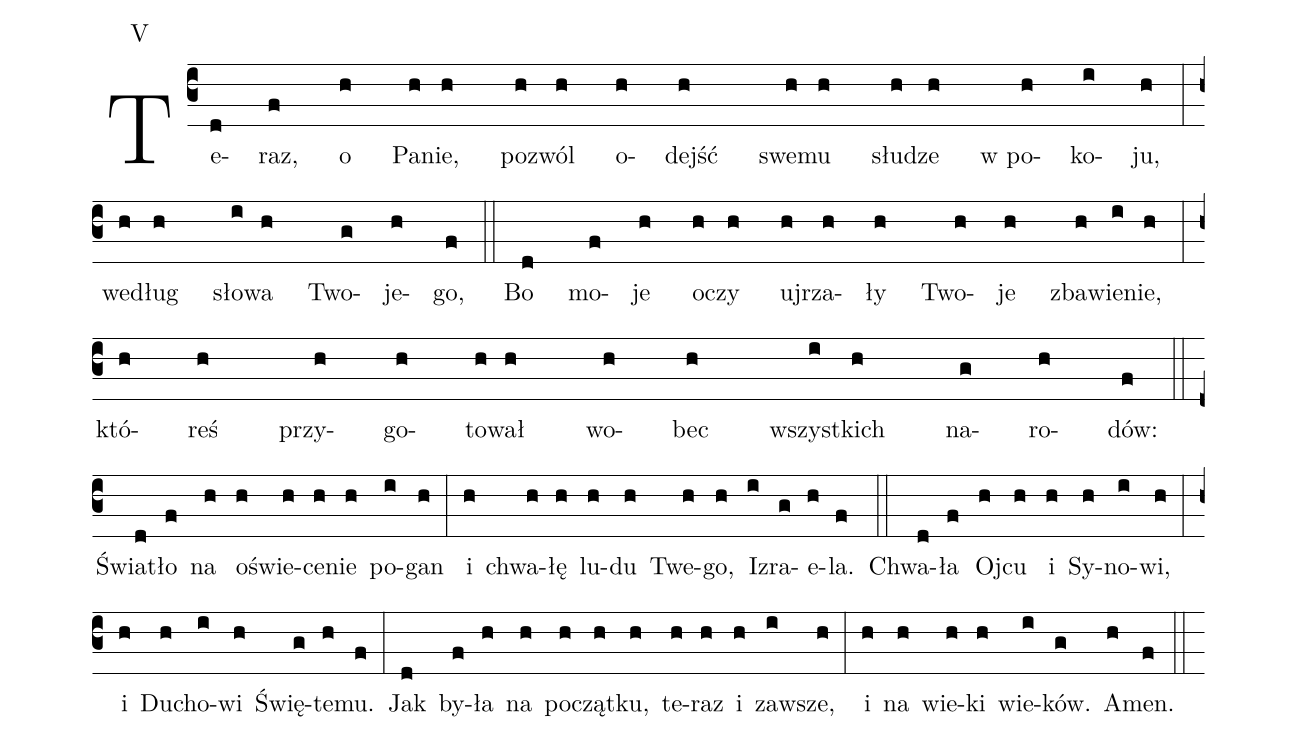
annotation: V;
%%
(c3)Te(d)raz,(f) o(h) Pa(h)nie,(h) po(h)zwól(h) o(h)dejść(h) swe(h)mu(h) słu(h)dze(h) w po(h)ko(i)ju,(h) (:) (z)
we(h)dług(h) sło(i)wa(h) Two(g)je(h)go,(f) (::)

Bo(d) mo(f)je(h) o(h)czy(h) uj(h)rza(h)ły(h) Two(h)je(h) zba(h)wie(i)nie,(h) (:) (z)
któ(h)reś(h) przy(h)go(h)to(h)wał(h) wo(h)bec(h) wszyst(i)kich(h) na(g)ro(h)dów:(f) (::) (z)

Świa(d)tło(f) na(h) o(h)świe(h)ce(h)nie(h) po(i)gan(h) (:)
i(h) chwa(h)łę(h) lu(h)du(h) Twe(h)go,(h) I(i)zra(g)e(h)la.(f) (::)

Chwa(d)ła(f) Oj(h)cu(h) i(h) Sy(h)no(i)wi,(h) (:)
i(h) Du(h)cho(i)wi(h) Świę(g)te(h)mu.(f) (:)

Jak(d) by(f)ła(h) na(h) po(h)cząt(h)ku,(h) te(h)raz(h) i(h) za(i)wsze,(h) (:)
i(h) na(h) wie(h)ki(h) wie(i)ków.(g) A(h)men.(f) (::) (Z)
